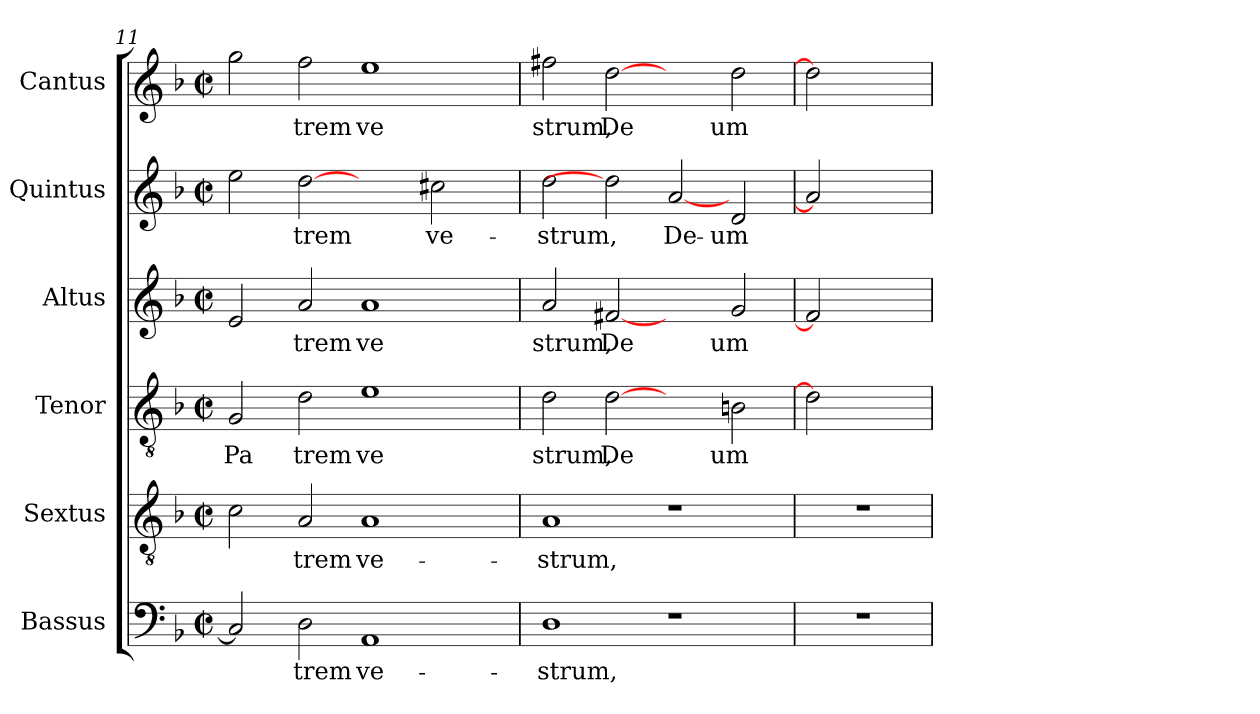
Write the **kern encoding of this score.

**kern	**text	**kern	**text	**kern	**text	**kern	**text	**kern	**text	**kern	**text
*part6	*part6	*part5	*part5	*part4	*part4	*part3	*part3	*part2	*part2	*part1	*part1
*staff6	*staff6	*staff5	*staff5	*staff4	*staff4	*staff3	*staff3	*staff2	*staff2	*staff1	*staff1
*I"Bassus	*	*I"Sextus	*	*I"Tenor	*	*I"Altus	*	*I"Quintus	*	*I"Cantus	*
!!LO:LB:g=z
*clefF4	*	*clefGv2	*	*clefGv2	*	*clefG2	*	*clefG2	*	*clefG2	*
*k[b-]	*	*k[b-]	*	*k[b-]	*	*k[b-]	*	*k[b-]	*	*k[b-]	*
*F:	*	*F:	*	*F:	*	*F:	*	*F:	*	*F:	*
*M2/2	*	*M2/2	*	*M2/2	*	*M2/2	*	*M2/2	*	*M2/2	*
*met(c|)	*	*met(c|)	*	*met(c|)	*	*met(c|)	*	*met(c|)	*	*met(c|)	*
=11	=11	=11	=11	=11	=11	=11	=11	=11	=11	=11	=11
!	!	!	!	!	!LO:LY:b:cj	!	!	!	!	!	!
*	*	*	*	*	*	*	*	*^	*	*	*
2C/]	.	2c\	.	2G/	Pa	2e/	.	2ee\	64ryy	.	2gg\	.
.	.	.	.	.	.	.	.	.	1ryy	.	.	.
!	!LO:LY:b:cj	!	!LO:LY:b:cj	!	!LO:LY:b:cj	!	!LO:LY:b:cj	!	!	!LO:LY:b:cj	!	!LO:LY:b:cj
2D\	trem	2A/	trem	2d\	trem	2a/	trem	[2dd	.	trem	2ff\	trem
!	!LO:LY:b:cj	!	!LO:LY:b:cj	!	!LO:LY:b:cj	!	!LO:LY:b:cj	!	!	!	!	!LO:LY:b:cj
1AA	ve-	1A	ve-	1e	ve	1a	ve	2ryy	.	.	1ee	ve
.	.	.	.	.	.	.	.	.	2ryy	.	.	.
!	!	!	!	!	!	!	!	!	!	!LO:LY:b:cj	!	!
.	.	.	.	.	.	.	.	2cc#X\	.	ve-	.	.
.	.	.	.	.	.	.	.	.	4ryy	.	.	.
.	.	.	.	.	.	.	.	.	8...ryy	.	.	.
=12	=12	=12	=12	=12	=12	=12	=12	=12	=12	=12	=12	=12
!	!LO:LY:b:cj	!	!LO:LY:b:cj	!	!LO:LY:b:cj	!	!LO:LY:b:cj	!	!	!LO:LY:b:cj	!	!LO:LY:b:cj
*	*	*	*	*	*	*	*	*v	*v	*	*	*
1D	-strum,	1A	-strum,	2d\	strum,	2a/	strum,	2dd\	-strum,	2ff#X\	strum,
!	!	!	!	!	!LO:LY:b:cj	!	!LO:LY:b:cj	!	!	!	!LO:LY:b:cj
.	.	.	.	[2d	De	[2f#X	De	2dd]	.	[2dd	De
!	!	!	!	!	!	!	!	!	!LO:LY:b:cj	!	!
1r	.	1r	.	2ryy	.	2ryy	.	[2a	De-	2ryy	.
!	!	!	!	!	!LO:LY:b:cj	!	!LO:LY:b:cj	!	!LO:LY:b:cj	!	!LO:LY:b:cj
.	.	.	.	2Bn\	um	2g/	um	2d/	-um	2dd\	um
=13	=13	=13	=13	=13	=13	=13	=13	=13	=13	=13	=13
1r	.	1r	.	2d]	.	2f#]	.	2a]	.	2dd]	.
.	.	.	.	2ryy	.	2ryy	.	2ryy	.	2ryy	.
=	=	=	=	=	=	=	=	=	=	=	=
*-	*-	*-	*-	*-	*-	*-	*-	*-	*-	*-	*-
